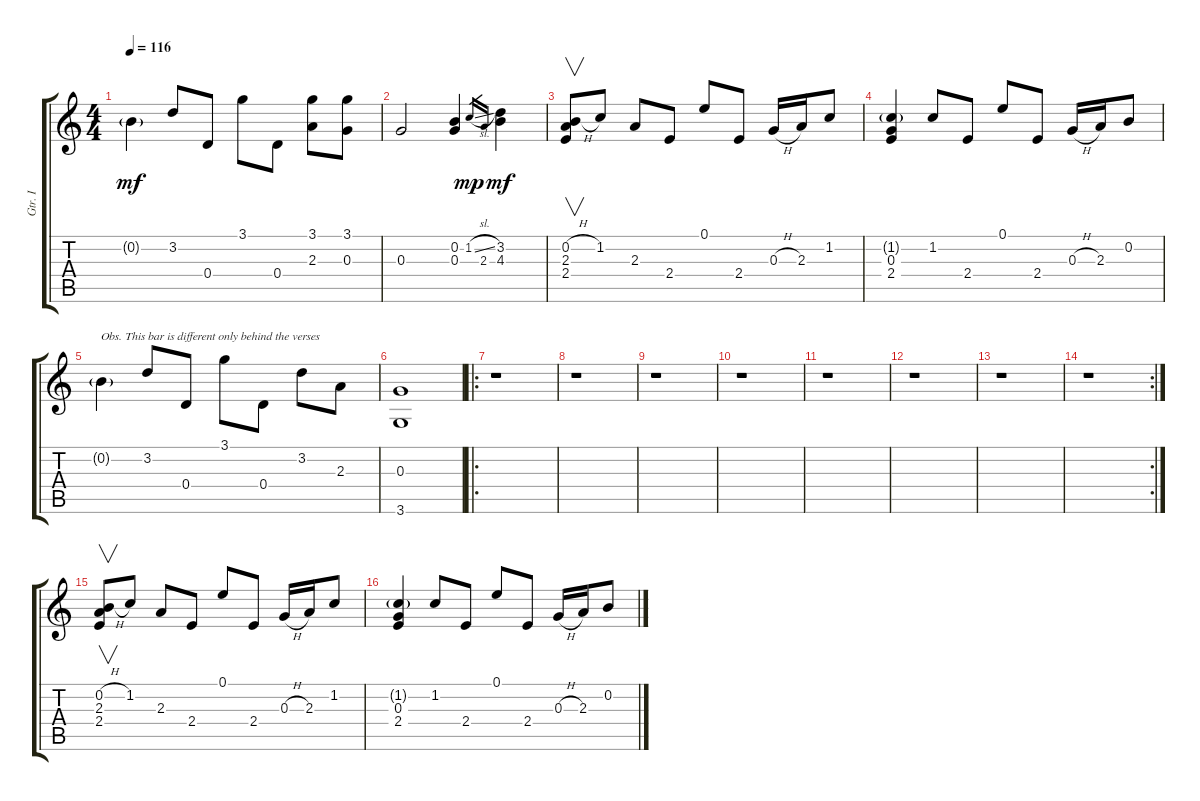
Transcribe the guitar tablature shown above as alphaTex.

\track ("Gtr. I" "Gtr. I") {instrument acousticguitarsteel}
\staff {score tabs}
\tuning (E4 B3 G3 D3 A2 E2) {hide}
\ts (4 4)
\tempo 116
\clef g2
\ks c
0.2{g}.4{dy mf} 3.2.8 0.4.8 3.1.8 0.4.8 (3.1 2.3).8 (3.1 0.3).8 |
0.3.2 (0.2 0.3).4 1.2{sl}.16{gr dy mp} 2.3.16{gr} (3.2 4.3).4{dy mf} |
(0.2{h} 2.3 2.4).8{v} 1.2.8 2.3.8 2.4.8 0.1.8 2.4.8 0.3{h}.16 2.3.16 1.2.8 |
(1.2{g} 0.3 2.4).4 1.2.8 2.4.8 0.1.8 2.4.8 0.3{h}.16 2.3.16 0.2.8 |
0.2{g}.4{txt "Obs. This bar is different only behind the verses"} 3.2.8 0.4.8 3.1.8 0.4.8 3.2.8 2.3.8 |
(0.3 3.6).1 |
\ro
r.1 |
r.1 |
r.1 |
r.1 |
r.1 |
r.1 |
r.1 |
\rc 2
r.1 |
(0.2{h} 2.3 2.4).8{v} 1.2.8 2.3.8 2.4.8 0.1.8 2.4.8 0.3{h}.16 2.3.16 1.2.8 |
(1.2{g} 0.3 2.4).4 1.2.8 2.4.8 0.1.8 2.4.8 0.3{h}.16 2.3.16 0.2.8
